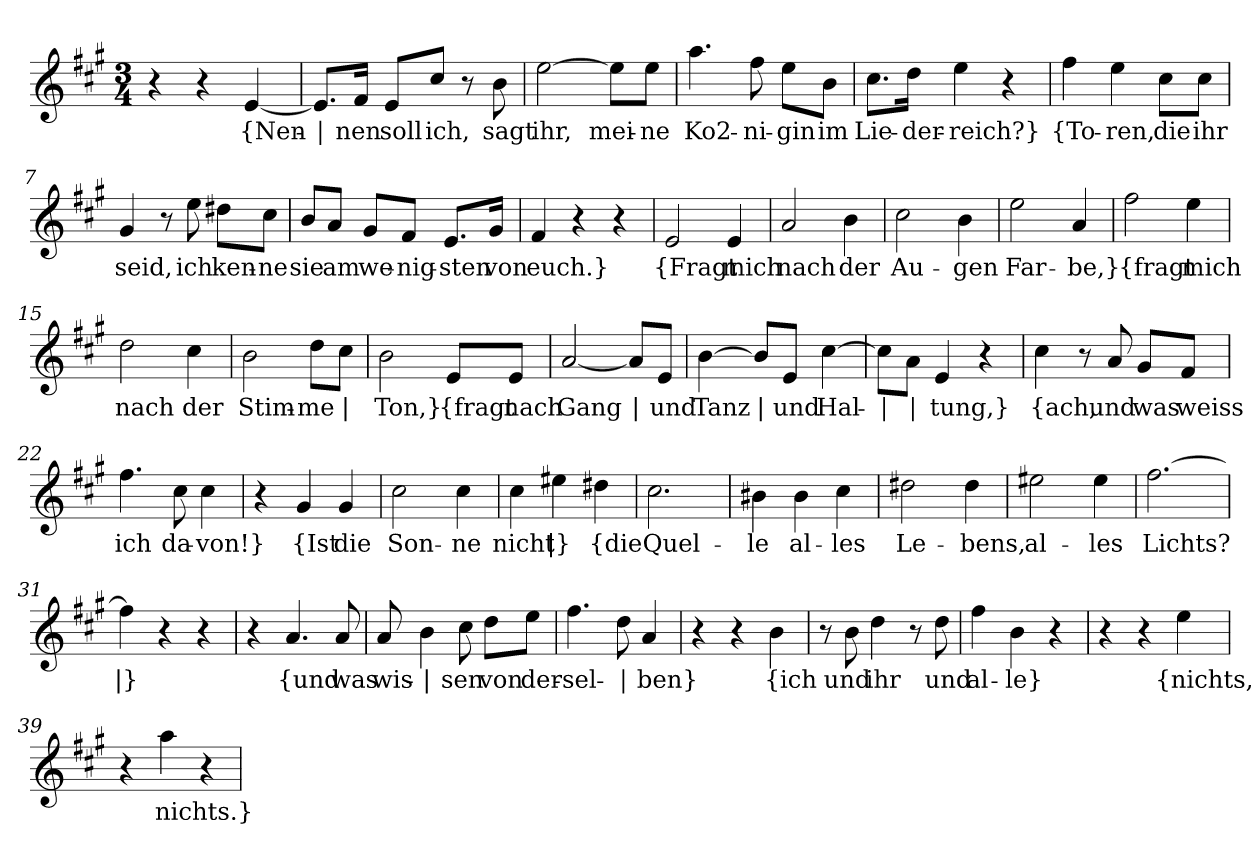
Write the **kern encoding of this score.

**kern	**text
*part1	*part1
*staff1	*staff1
*clefG2	*
*k[f#c#g#]	*
*M3/4	*
=1	=1
4r	.
4r	.
!	!LO:LY:b
[4e/	{Nen-
=2	=2
!	!LO:LY:b
8.e/L]	|
!	!LO:LY:b
16f#/Jk	-nen
!	!LO:LY:b
8e/L	soll
!	!LO:LY:b
8cc#/J	ich,
8r	.
!	!LO:LY:b
8b\	sagt
=3	=3
!	!LO:LY:b
[2ee\	ihr,
!	!LO:LY:b
8ee\L]	mei-
!	!LO:LY:b
8ee\J	-ne
=4	=4
!	!LO:LY:b
4.aa\	Ko2-
!	!LO:LY:b
8ff#\	-ni-
!	!LO:LY:b
8ee\L	-gin
!	!LO:LY:b
8b\J	im
=5	=5
!	!LO:LY:b
8.cc#\L	Lie-
!	!LO:LY:b
16dd\Jk	-der-
!	!LO:LY:b
4ee\	-reich?}
4r	.
=6	=6
!	!LO:LY:b
4ff#\	{To-
!	!LO:LY:b
4ee\	-ren,
!	!LO:LY:b
8cc#\L	die
!	!LO:LY:b
8cc#\J	ihr
!!LO:LB:g=z
=7	=7
!	!LO:LY:b
4g#/	seid,
8r	.
!	!LO:LY:b
8ee\	ich
!	!LO:LY:b
8dd#X\L	ken-
!	!LO:LY:b
8cc#\J	-ne
=8	=8
!	!LO:LY:b
8b/L	sie
!	!LO:LY:b
8a/J	am
!	!LO:LY:b
8g#/L	we-
!	!LO:LY:b
8f#/J	-nig-
!	!LO:LY:b
8.e/L	-sten
!	!LO:LY:b
16g#/Jk	von
=9	=9
!	!LO:LY:b
4f#/	euch.}
4r	.
4r	.
=10	=10
!	!LO:LY:b
2e/	{Fragt
!	!LO:LY:b
4e/	mich
=11	=11
!	!LO:LY:b
2a/	nach
!	!LO:LY:b
4b\	der
=12	=12
!	!LO:LY:b
2cc#\	Au-
!	!LO:LY:b
4b\	-gen
=13	=13
!	!LO:LY:b
2ee\	Far-
!	!LO:LY:b
4a/	-be,}
!!LO:LB:g=z
=14	=14
!	!LO:LY:b
2ff#\	{fragt
!	!LO:LY:b
4ee\	mich
=15	=15
!	!LO:LY:b
2dd\	nach
!	!LO:LY:b
4cc#\	der
=16	=16
!	!LO:LY:b
2b\	Stim-
!	!LO:LY:b
8dd\L	-me
!	!LO:LY:b
8cc#\J	|
=17	=17
!	!LO:LY:b
2b\	Ton,}
!	!LO:LY:b
8e/L	{fragt
!	!LO:LY:b
8e/J	nach
=18	=18
!	!LO:LY:b
[2a/	Gang
!	!LO:LY:b
8a/L]	|
!	!LO:LY:b
8e/J	und
=19	=19
!	!LO:LY:b
[4b\	Tanz
!	!LO:LY:b
8b/L]	|
!	!LO:LY:b
8e/J	und
!	!LO:LY:b
[4cc#\	Hal-
=20	=20
!	!LO:LY:b
8cc#\L]	|
!	!LO:LY:b
8a\J	|
!	!LO:LY:b
4e/	-tung,}
4r	.
!!LO:LB:g=z
=21	=21
!	!LO:LY:b
4cc#\	{ach,
8r	.
!	!LO:LY:b
8a/	und
!	!LO:LY:b
8g#/L	was
!	!LO:LY:b
8f#/J	weiss
=22	=22
!	!LO:LY:b
4.ff#\	ich
!	!LO:LY:b
8cc#\	da-
!	!LO:LY:b
4cc#\	-von!}
=23	=23
4r	.
!	!LO:LY:b
4g#/	{Ist
!	!LO:LY:b
4g#/	die
=24	=24
!	!LO:LY:b
2cc#\	Son-
!	!LO:LY:b
4cc#\	-ne
=25	=25
!	!LO:LY:b
4cc#\	nicht
!	!LO:LY:b
4ee#X\	|}
!	!LO:LY:b
4dd#X\	{die
=26	=26
!	!LO:LY:b
2.cc#\	Quel-
=27	=27
!	!LO:LY:b
4b#X\	-le
!	!LO:LY:b
4b#\	al-
!	!LO:LY:b
4cc#\	-les
=28	=28
!	!LO:LY:b
2dd#X\	Le-
!	!LO:LY:b
4dd#\	-bens,
!!LO:LB:g=z
=29	=29
!	!LO:LY:b
2ee#X\	al-
!	!LO:LY:b
4ee#\	-les
=30	=30
!	!LO:LY:b
[2.ff#\	Lichts?
=31	=31
!	!LO:LY:b
4ff#\]	|}
4r	.
4r	.
=32	=32
4r	.
!	!LO:LY:b
4.a/	{und
!	!LO:LY:b
8a/	was
=33	=33
!	!LO:LY:b
8a/	wis-
!	!LO:LY:b
4b\	|
!	!LO:LY:b
8cc#\	-sen
!	!LO:LY:b
8dd\L	von
!	!LO:LY:b
8ee\J	der-
=34	=34
!	!LO:LY:b
4.ff#\	-sel-
!	!LO:LY:b
8dd\	|
!	!LO:LY:b
4a/	-ben}
=35	=35
4r	.
4r	.
!	!LO:LY:b
4b\	{ich
=36	=36
8r	.
!	!LO:LY:b
8b\	und
!	!LO:LY:b
4dd\	ihr
8r	.
!	!LO:LY:b
8dd\	und
!!LO:LB:g=z
=37	=37
!	!LO:LY:b
4ff#\	al-
!	!LO:LY:b
4b\	-le}
4r	.
=38	=38
4r	.
4r	.
!	!LO:LY:b
4ee\	{nichts,
=39	=39
4r	.
!	!LO:LY:b
4aa\	nichts.}
4r	.
=	=
*-	*-
